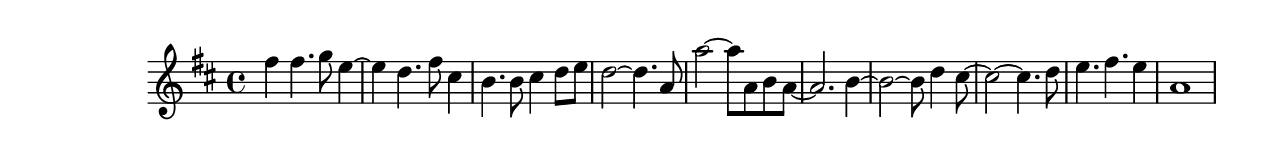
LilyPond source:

#(set-default-paper-size "letter")

<<

\new ChordNames {
    \set majorSevenSymbol = \markup { maj7 } 
    \set additionalPitchPrefix = #"add"
    \chordmode {
        s16*160
    }
}

\new Staff { 
    {
        \clef treble
        \key d \major
        \time 4/4
        
        fis''4 fis''4. g''8 e''4~ | e''4 d''4. fis''8 cis''4 | b'4. b'8 cis''4 d''8 e''8 | d''2~ d''4. a'8 | a''2~ a''8 a'8 b'8 a'8~ | a'2. b'4~ | b'2~ b'8 d''4 cis''8~ | cis''2~ cis''4. d''8 | e''4. fis''4. e''4 | a'1
    }
}

>>

\version "2.18.2"